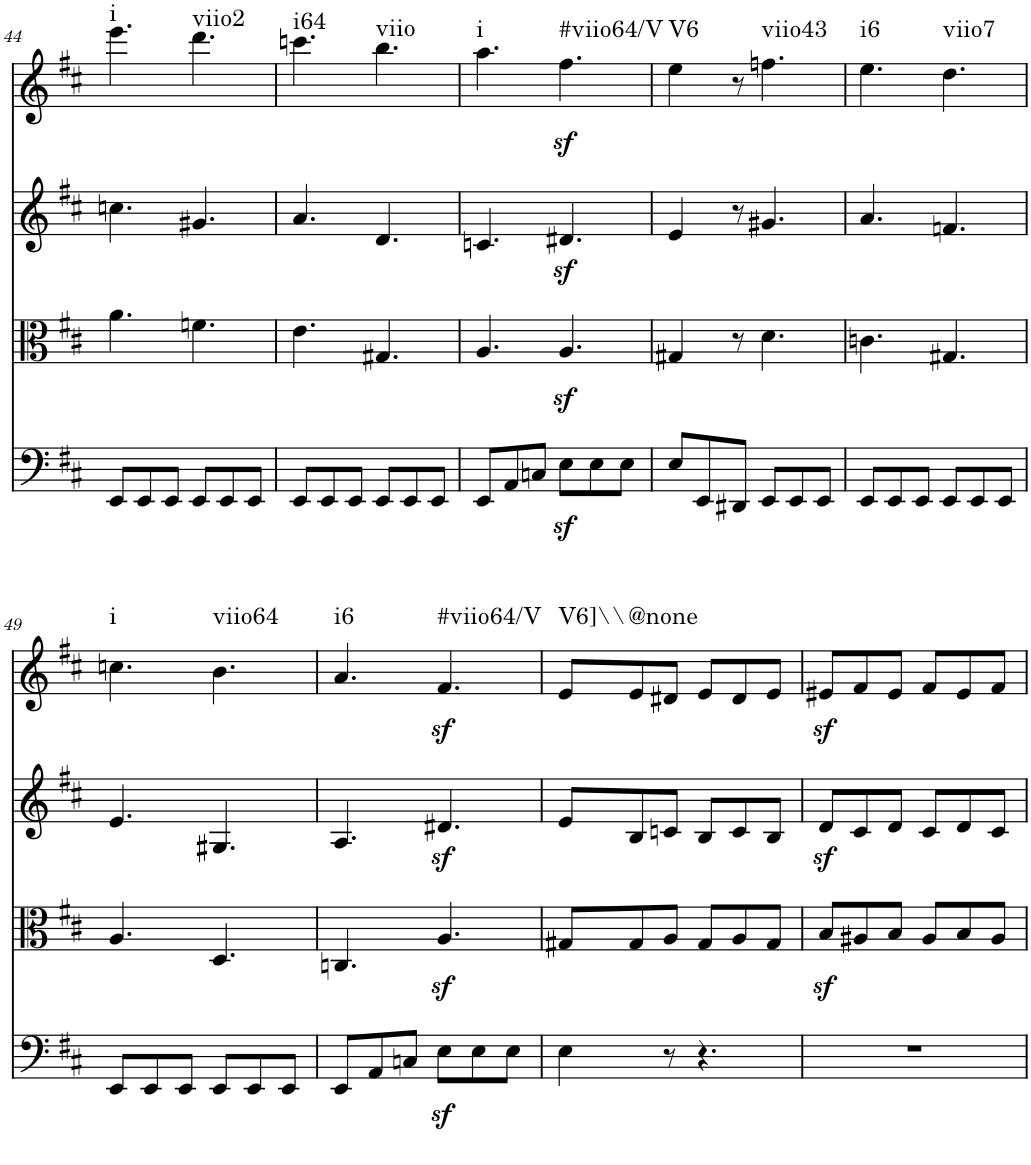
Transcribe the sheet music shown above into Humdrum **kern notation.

**kern	**kern	**kern	**kern	**dynam	**harte
*part4	*part3	*part2	*part1	*part1	*part1
*staff4	*staff3	*staff2	*staff1	*staff1	*
*I"Violoncello	*I"Viola	*I"Violin II	*I"Violin I	*	*
*I'Vc	*I'Vla	*I'Vln	*I'Vln	*	*
!!LO:PB:g=z
*clefF4	*clefC3	*clefG2	*clefG2	*	*
*k[f#c#]	*k[f#c#]	*k[f#c#]	*k[f#c#]	*	*
*M6/8	*M6/8	*M6/8	*M6/8	*	*
=44	=44	=44	=44	=44	=44
!	!	!	!	!	!LO:H:kt=i
8EE/L	4.a\	4.ccn\	4.eee\	.	N
8EE/	.	.	.	.	.
8EE/J	.	.	.	.	.
!	!	!	!	!	!LO:H:kt=viio2
8EE/L	4.fn\	4.g#X/	4.ddd\	.	N
8EE/	.	.	.	.	.
8EE/J	.	.	.	.	.
=45	=45	=45	=45	=45	=45
!	!	!	!	!	!LO:H:kt=i64
8EE/L	4.e\	4.a/	4.cccn\	.	N
8EE/	.	.	.	.	.
8EE/J	.	.	.	.	.
!	!	!	!	!	!LO:H:kt=viio
8EE/L	4.G#X/	4.d/	4.bb\	.	N
8EE/	.	.	.	.	.
8EE/J	.	.	.	.	.
=46	=46	=46	=46	=46	=46
!	!	!	!	!	!LO:H:kt=i
8EE/L	4.A/	4.cn/	4.aa\	.	N
8AA/	.	.	.	.	.
8Cn/J	.	.	.	.	.
!	!	!	!	!LO:DY:b	!LO:H:kt=#viio64/V
8Ez<\L	4.Az</	4.d#Xz</	4.ff#\	sf	N
8E\	.	.	.	.	.
8E\J	.	.	.	.	.
=47	=47	=47	=47	=47	=47
!	!	!	!	!	!LO:H:kt=V6
8E/L	4G#X/	4e/	4ee\	.	N
8EE/	.	.	.	.	.
8DD#X/J	8r	8r	8r	.	.
!	!	!	!	!	!LO:H:kt=viio43
8EE/L	4.d\	4.g#X/	4.ffn\	.	N
8EE/	.	.	.	.	.
8EE/J	.	.	.	.	.
=48	=48	=48	=48	=48	=48
!	!	!	!	!	!LO:H:kt=i6
8EE/L	4.cn\	4.a/	4.ee\	.	N
8EE/	.	.	.	.	.
8EE/J	.	.	.	.	.
!	!	!	!	!	!LO:H:kt=viio7
8EE/L	4.G#X/	4.fn/	4.dd\	.	N
8EE/	.	.	.	.	.
8EE/J	.	.	.	.	.
!!LO:LB:g=z
=49	=49	=49	=49	=49	=49
!	!	!	!	!	!LO:H:kt=i
8EE/L	4.A/	4.e/	4.ccn\	.	N
8EE/	.	.	.	.	.
8EE/J	.	.	.	.	.
!	!	!	!	!	!LO:H:kt=viio64
8EE/L	4.D/	4.G#X/	4.b\	.	N
8EE/	.	.	.	.	.
8EE/J	.	.	.	.	.
=50	=50	=50	=50	=50	=50
!	!	!	!	!	!LO:H:kt=i6
8EE/L	4.Cn/	4.A/	4.a/	.	N
8AA/	.	.	.	.	.
8Cn/J	.	.	.	.	.
!	!	!	!	!LO:DY:b	!LO:H:kt=#viio64/V
8Ez<\L	4.Az</	4.d#Xz</	4.f#/	sf	N
8E\	.	.	.	.	.
8E\J	.	.	.	.	.
=51	=51	=51	=51	=51	=51
!	!	!	!	!	!LO:H:kt=V6]\\
4E\	8G#X/L	8e/L	8e/L	.	N
!	!	!	!	!	!LO:H:kt=@none
.	8G#/	8B/	8e/	.	N
8r	8A/J	8cn/J	8d#X/J	.	.
4.r	8G#/L	8B/L	8e/L	.	.
.	8A/	8c/	8d#/	.	.
.	8G#/J	8B/J	8e/J	.	.
=52	=52	=52	=52	=52	=52
2.r	8Bz</L	8dz</L	8e#Xz</L	.	.
.	8A#X/	8c#/	8f#/	.	.
.	8B/J	8d/J	8e#/J	.	.
.	8A#/L	8c#/L	8f#/L	.	.
.	8B/	8d/	8e#/	.	.
.	8A#/J	8c#/J	8f#/J	.	.
=	=	=	=	=	=
*-	*-	*-	*-	*-	*-
